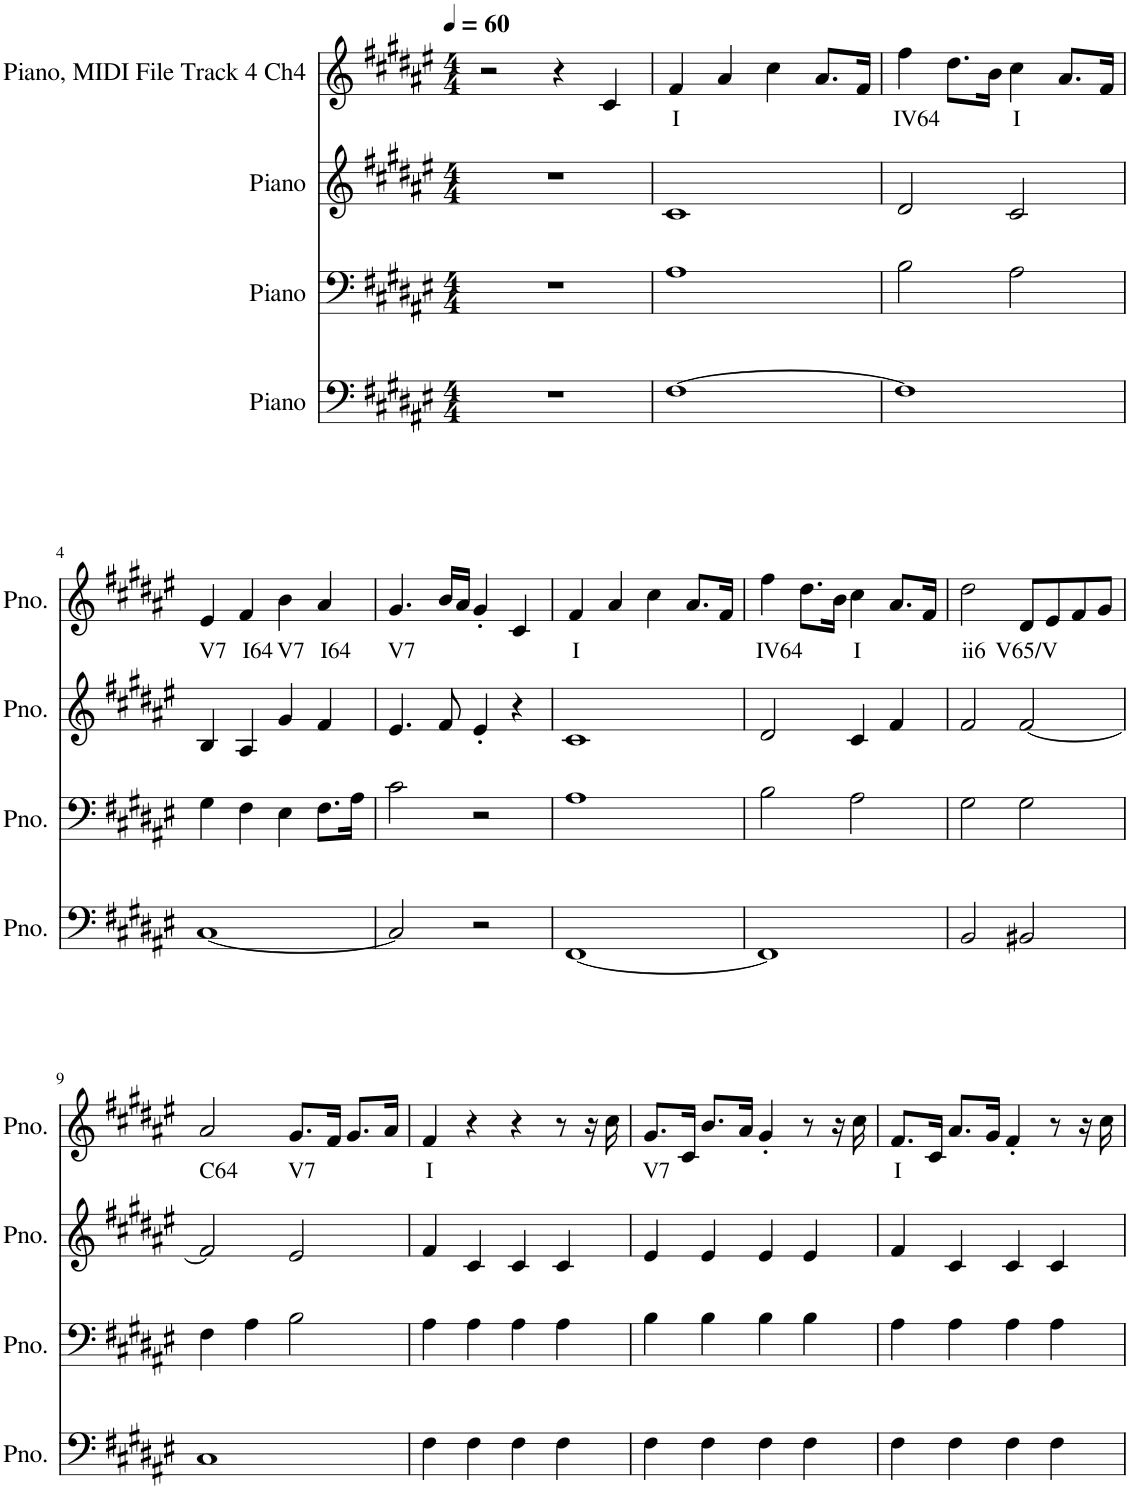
**kern	**kern	**kern	**kern	**text
*part4	*part3	*part2	*part1	*part1
*staff4	*staff3	*staff2	*staff1	*staff1
*I"Piano	*I"Piano	*I"Piano	*I"Piano, MIDI File Track 4 Ch4	*
*I'Pno.	*I'Pno.	*I'Pno.	*I'Pno.	*
*clefF4	*clefF4	*clefG2	*clefG2	*
*k[f#c#g#d#a#e#]	*k[f#c#g#d#a#e#]	*k[f#c#g#d#a#e#]	*k[f#c#g#d#a#e#]	*
*M4/4	*M4/4	*M4/4	*M4/4	*
*MM60	*MM60	*MM60	*MM60	*
=1	=1	=1	=1	=1
1r	1r	1r	2r	.
.	.	.	4r	.
.	.	.	4c#/	.
=2	=2	=2	=2	=2
!	!	!	!	!LO:LY:b
[1F#	1A#	1c#	4f#/	I
.	.	.	4a#/	.
.	.	.	4cc#\	.
.	.	.	8.a#/L	.
.	.	.	16f#/Jk	.
=3	=3	=3	=3	=3
!	!	!	!	!LO:LY:b
1F#]	2B\	2d#/	4ff#\	IV64
.	.	.	8.dd#\L	.
.	.	.	16b\Jk	.
!	!	!	!	!LO:LY:b
.	2A#\	2c#/	4cc#\	I
.	.	.	8.a#/L	.
.	.	.	16f#/Jk	.
!!LO:LB:g=z
=4	=4	=4	=4	=4
!	!	!	!	!LO:LY:b
[1C#	4G#\	4B/	4e#/	V7
!	!	!	!	!LO:LY:b
.	4F#\	4A#/	4f#/	I64
!	!	!	!	!LO:LY:b
.	4E#\	4g#/	4b\	V7
!	!	!	!	!LO:LY:b
.	8.F#\L	4f#/	4a#/	I64
.	16A#\Jk	.	.	.
=5	=5	=5	=5	=5
!	!	!	!	!LO:LY:b
2C#/]	2c#\	4.e#/	4.g#/	V7
.	.	8f#/	16b/LL	.
.	.	.	16a#/JJ	.
2r	2r	4e#'/	4g#'/	.
.	.	4r	4c#/	.
=6	=6	=6	=6	=6
!	!	!	!	!LO:LY:b
[1FF#	1A#	1c#	4f#/	I
.	.	.	4a#/	.
.	.	.	4cc#\	.
.	.	.	8.a#/L	.
.	.	.	16f#/Jk	.
=7	=7	=7	=7	=7
!	!	!	!	!LO:LY:b
1FF#]	2B\	2d#/	4ff#\	IV64
.	.	.	8.dd#\L	.
.	.	.	16b\Jk	.
!	!	!	!	!LO:LY:b
.	2A#\	4c#/	4cc#\	I
.	.	4f#/	8.a#/L	.
.	.	.	16f#/Jk	.
=8	=8	=8	=8	=8
!	!	!	!	!LO:LY:b
2BB/	2G#\	2f#/	2dd#\	ii6
!	!	!	!	!LO:LY:b
2BB#X/	2G#\	[2f#/	8d#/L	V65/V
.	.	.	8e#/	.
.	.	.	8f#/	.
.	.	.	8g#/J	.
!!LO:LB:g=z
=9	=9	=9	=9	=9
!	!	!	!	!LO:LY:b
1C#	4F#\	2f#/]	2a#/	C64
.	4A#\	.	.	.
!	!	!	!	!LO:LY:b
.	2B\	2e#/	8.g#/L	V7
.	.	.	16f#/Jk	.
.	.	.	8.g#/L	.
.	.	.	16a#/Jk	.
=10	=10	=10	=10	=10
!	!	!	!	!LO:LY:b
4F#\	4A#\	4f#/	4f#/	I
4F#\	4A#\	4c#/	4r	.
4F#\	4A#\	4c#/	4r	.
4F#\	4A#\	4c#/	8r	.
.	.	.	16r	.
.	.	.	16cc#\	.
=11	=11	=11	=11	=11
!	!	!	!	!LO:LY:b
4F#\	4B\	4e#/	8.g#/L	V7
.	.	.	16c#/Jk	.
4F#\	4B\	4e#/	8.b/L	.
.	.	.	16a#/Jk	.
4F#\	4B\	4e#/	4g#'/	.
4F#\	4B\	4e#/	8r	.
.	.	.	16r	.
.	.	.	16cc#\	.
=12	=12	=12	=12	=12
!	!	!	!	!LO:LY:b
4F#\	4A#\	4f#/	8.f#/L	I
.	.	.	16c#/Jk	.
4F#\	4A#\	4c#/	8.a#/L	.
.	.	.	16g#/Jk	.
4F#\	4A#\	4c#/	4f#'/	.
4F#\	4A#\	4c#/	8r	.
.	.	.	16r	.
.	.	.	16cc#\	.
=	=	=	=	=
*-	*-	*-	*-	*-
